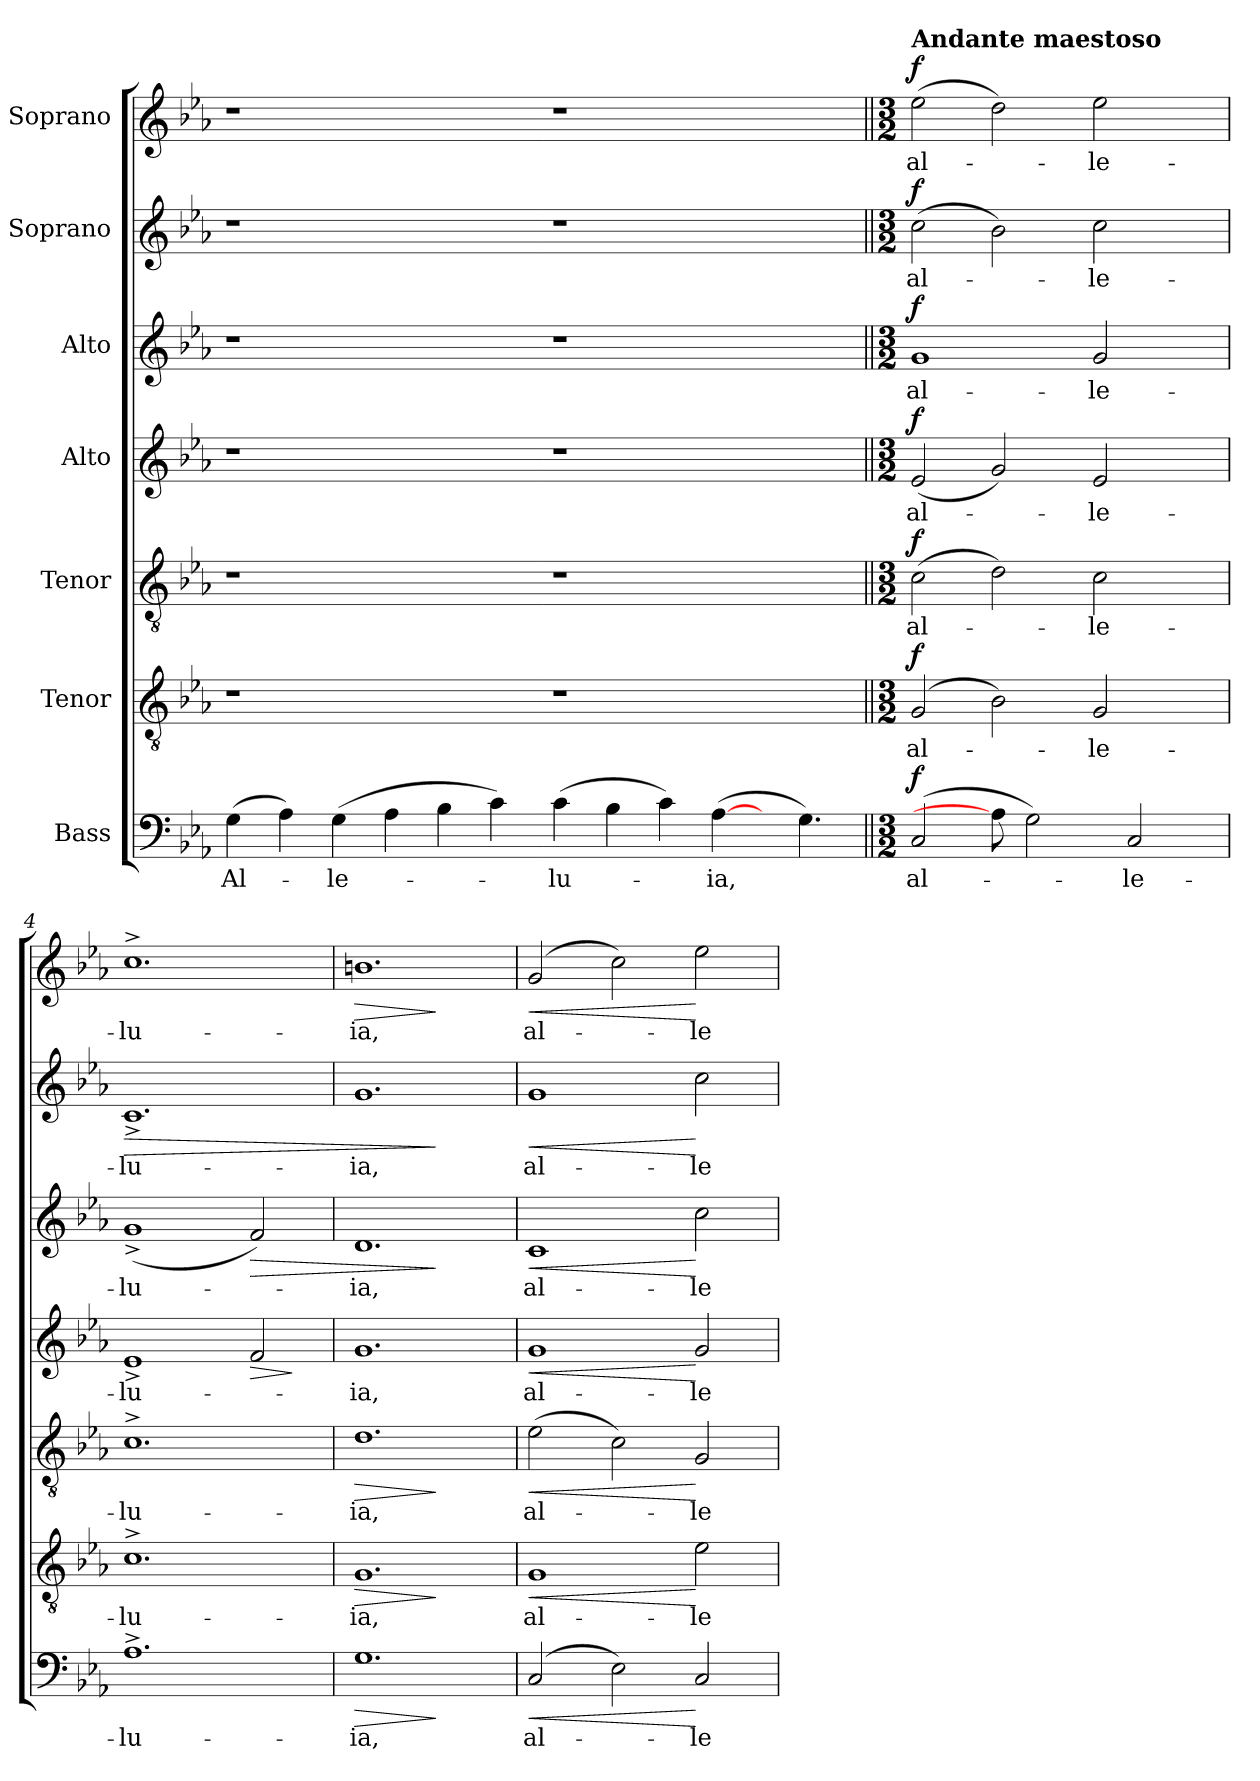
**kern	**text	**dynam	**kern	**text	**dynam	**kern	**text	**dynam	**kern	**text	**dynam	**kern	**text	**dynam	**kern	**text	**dynam	**kern	**text	**dynam
*part7	*part7	*part7	*part6	*part6	*part6	*part5	*part5	*part5	*part4	*part4	*part4	*part3	*part3	*part3	*part2	*part2	*part2	*part1	*part1	*part1
*staff7	*staff7	*staff7	*staff6	*staff6	*staff6	*staff5	*staff5	*staff5	*staff4	*staff4	*staff4	*staff3	*staff3	*staff3	*staff2	*staff2	*staff2	*staff1	*staff1	*staff1
*I"Bass	*	*	*I"Tenor	*	*	*I"Tenor	*	*	*I"Alto	*	*	*I"Alto	*	*	*I"Soprano	*	*	*I"Soprano	*	*
*clefF4	*	*	*clefGv2	*	*	*clefGv2	*	*	*clefG2	*	*	*clefG2	*	*	*clefG2	*	*	*clefG2	*	*
*k[b-e-a-]	*	*	*k[b-e-a-]	*	*	*k[b-e-a-]	*	*	*k[b-e-a-]	*	*	*k[b-e-a-]	*	*	*k[b-e-a-]	*	*	*k[b-e-a-]	*	*
*E-:	*	*	*E-:	*	*	*E-:	*	*	*E-:	*	*	*E-:	*	*	*E-:	*	*	*E-:	*	*
=1	=1	=1	=1	=1	=1	=1	=1	=1	=1	=1	=1	=1	=1	=1	=1	=1	=1	=1	=1	=1
!	!LO:LY:b	!	!	!	!	!	!	!	!	!	!	!	!	!	!	!	!	!	!	!
(>4G	Al-	.	1r	.	.	1r	.	.	1r	.	.	1r	.	.	1r	.	.	1r	.	.
4A-)	.	.	.	.	.	.	.	.	.	.	.	.	.	.	.	.	.	.	.	.
!	!LO:LY:b	!	!	!	!	!	!	!	!	!	!	!	!	!	!	!	!	!	!	!
(>4G	-le-	.	.	.	.	.	.	.	.	.	.	.	.	.	.	.	.	.	.	.
4A-	.	.	.	.	.	.	.	.	.	.	.	.	.	.	.	.	.	.	.	.
4B-	.	.	2ryy	.	.	2ryy	.	.	2ryy	.	.	2ryy	.	.	2ryy	.	.	2ryy	.	.
4c)	.	.	.	.	.	.	.	.	.	.	.	.	.	.	.	.	.	.	.	.
=2-	=2-	=2-	=2-	=2-	=2-	=2-	=2-	=2-	=2-	=2-	=2-	=2-	=2-	=2-	=2-	=2-	=2-	=2-	=2-	=2-
!	!LO:LY:b	!	!	!	!	!	!	!	!	!	!	!	!	!	!	!	!	!	!	!
(>4c	-lu-	.	1r	.	.	1r	.	.	1r	.	.	1r	.	.	1r	.	.	1r	.	.
4B-	.	.	.	.	.	.	.	.	.	.	.	.	.	.	.	.	.	.	.	.
4c)	.	.	.	.	.	.	.	.	.	.	.	.	.	.	.	.	.	.	.	.
!	!LO:LY:b	!	!	!	!	!	!	!	!	!	!	!	!	!	!	!	!	!	!	!
(>[4A-	-ia,	.	.	.	.	.	.	.	.	.	.	.	.	.	.	.	.	.	.	.
8ryy	.	.	2ryy	.	.	2ryy	.	.	2ryy	.	.	2ryy	.	.	2ryy	.	.	2ryy	.	.
4.G)	.	.	.	.	.	.	.	.	.	.	.	.	.	.	.	.	.	.	.	.
=3||	=3||	=3||	=3||	=3||	=3||	=3||	=3||	=3||	=3||	=3||	=3||	=3||	=3||	=3||	=3||	=3||	=3||	=3||	=3||	=3||
*M3/2	*	*	*M3/2	*	*	*M3/2	*	*	*M3/2	*	*	*M3/2	*	*	*M3/2	*	*	*M3/2	*	*
!	!	!	!	!	!	!	!	!	!	!	!	!	!	!	!	!	!	!LO:TX:a:B:t=Andante maestoso	!	!
!	!LO:LY:b	!LO:DY:b	!	!LO:LY:b	!LO:DY:b	!	!LO:LY:b	!LO:DY:b	!	!LO:LY:b	!LO:DY:b	!	!LO:LY:b	!LO:DY:b	!	!LO:LY:b	!LO:DY:b	!	!LO:LY:b	!LO:DY:b
(2C/	al-	f	(2G/	al-	f	(>2c\	al-	f	(<2e-/	al-	f	1g	al-	f	(>2cc\	al-	f	(>2ee-\	al-	f
8A-]	.	.	2B-\)	.	.	2d\)	.	.	2g/)	.	.	.	.	.	2b-\)	.	.	2dd\)	.	.
2G\)	.	.	.	.	.	.	.	.	.	.	.	.	.	.	.	.	.	.	.	.
!	!	!	!	!LO:LY:b	!	!	!LO:LY:b	!	!	!LO:LY:b	!	!	!LO:LY:b	!	!	!LO:LY:b	!	!	!LO:LY:b	!
.	.	.	2G/	-le-	.	2c\	-le-	.	2e-/	-le-	.	2g/	-le-	.	2cc\	-le-	.	2ee-\	-le-	.
!	!LO:LY:b	!	!	!	!	!	!	!	!	!	!	!	!	!	!	!	!	!	!	!
2C/	-le-	.	.	.	.	.	.	.	.	.	.	.	.	.	.	.	.	.	.	.
.	.	.	8ryy	.	.	8ryy	.	.	8ryy	.	.	8ryy	.	.	8ryy	.	.	8ryy	.	.
=4	=4	=4	=4	=4	=4	=4	=4	=4	=4	=4	=4	=4	=4	=4	=4	=4	=4	=4	=4	=4
!	!LO:LY:b	!	!	!LO:LY:b	!	!	!LO:LY:b	!	!	!LO:LY:b	!	!	!LO:LY:b	!	!	!LO:LY:b	!LO:HP:b	!	!LO:LY:b	!
1.A-^>	-lu-	.	1.c^>	-lu-	.	1.c^>	-lu-	.	1e-^<	-lu-	.	(<1g^<	-lu-	.	1.c^<	-lu-	>	1.cc^>	-lu-	.
!	!	!	!	!	!	!	!	!	!	!	!LO:HP:b	!	!	!LO:HP:b	!	!	!	!	!	!
.	.	.	.	.	.	.	.	.	2f/	.	>	2f/)	.	>	.	.	.	.	.	.
.	.	.	.	.	.	.	.	.	.	.	]	.	.	.	.	.	.	.	.	.
=5	=5	=5	=5	=5	=5	=5	=5	=5	=5	=5	=5	=5	=5	=5	=5	=5	=5	=5	=5	=5
!	!LO:LY:b	!LO:HP:b	!	!LO:LY:b	!LO:HP:b	!	!LO:LY:b	!LO:HP:b	!	!LO:LY:b	!	!	!LO:LY:b	!	!	!LO:LY:b	!	!	!LO:LY:b	!LO:HP:b
1.G	-ia,	>	1.G	-ia,	>	1.d	-ia,	>	1.g	-ia,	.	1.d	-ia,	.	1.g	-ia,	.	1.bn	-ia,	>
.	.	]	.	.	]	.	.	]	.	.	.	.	.	]	.	.	]	.	.	]
=6	=6	=6	=6	=6	=6	=6	=6	=6	=6	=6	=6	=6	=6	=6	=6	=6	=6	=6	=6	=6
!	!LO:LY:b	!LO:HP:b	!	!LO:LY:b	!LO:HP:b	!	!LO:LY:b	!LO:HP:b	!	!LO:LY:b	!LO:HP:b	!	!LO:LY:b	!LO:HP:b	!	!LO:LY:b	!LO:HP:b	!	!LO:LY:b	!LO:HP:b
(2C/	al-	<	1G	al-	<	(>2e-\	al-	<	1g	al-	<	1c	al-	<	1g	al-	<	(2g/	al-	<
2E-\)	.	.	.	.	.	2c\)	.	.	.	.	.	.	.	.	.	.	.	2cc\)	.	.
!	!LO:LY:b	!	!	!LO:LY:b	!	!	!LO:LY:b	!	!	!LO:LY:b	!	!	!LO:LY:b	!	!	!LO:LY:b	!	!	!LO:LY:b	!
2C/	-le-	[	2e-\	-le-	[	2G/	-le-	[	2g/	-le-	[	2cc\	-le-	[	2cc\	-le-	[	2ee-\	-le-	[
=	=	=	=	=	=	=	=	=	=	=	=	=	=	=	=	=	=	=	=	=
*-	*-	*-	*-	*-	*-	*-	*-	*-	*-	*-	*-	*-	*-	*-	*-	*-	*-	*-	*-	*-
